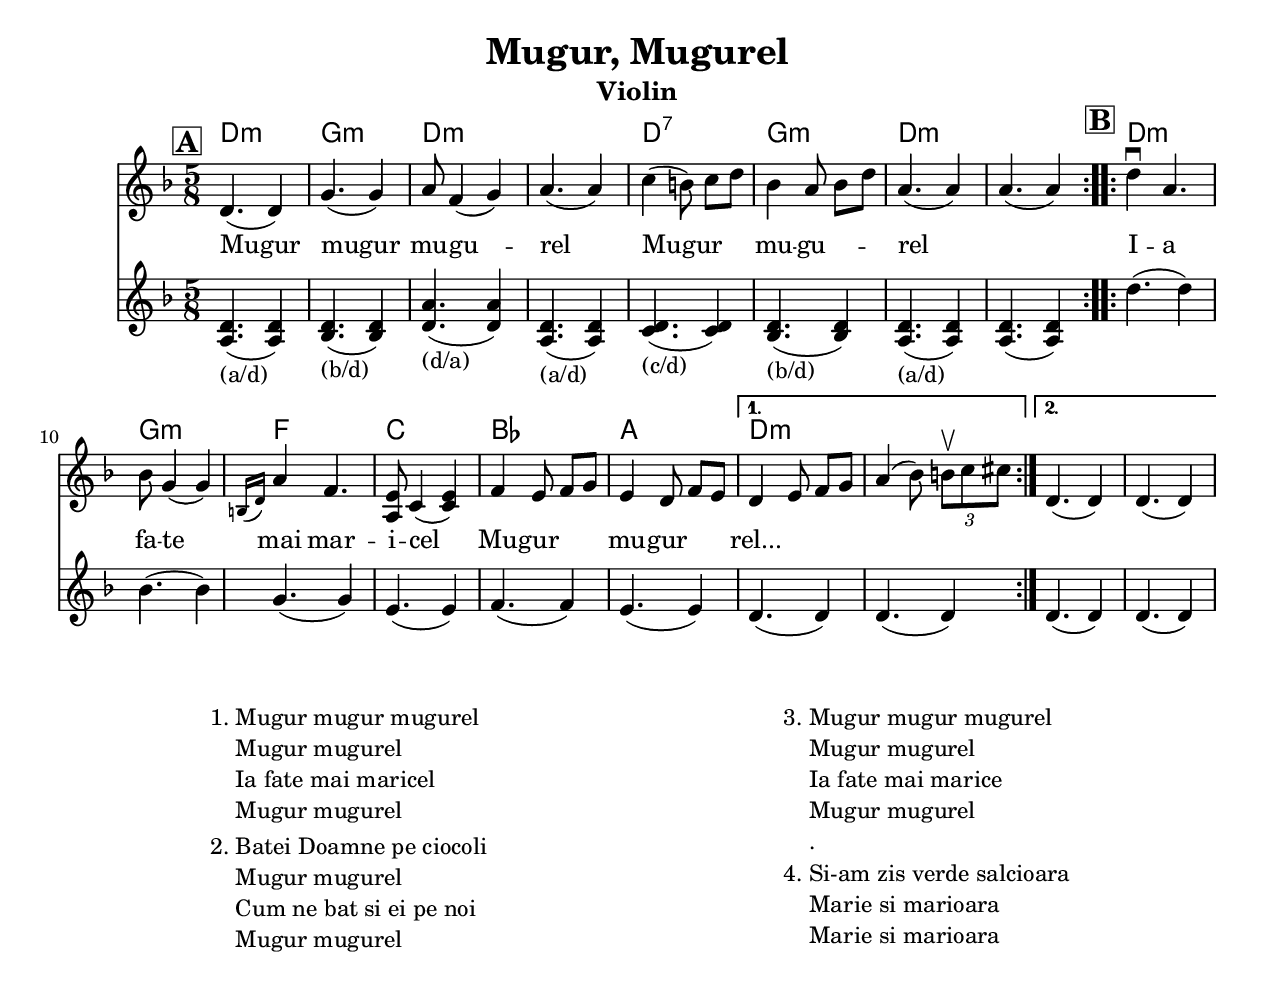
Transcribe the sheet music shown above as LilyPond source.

\version "2.24.0"
\include "english.ly"
%\pointAndClickOff
\paper{
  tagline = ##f
  print-all-headers = ##t
  #(set-paper-size "letter")
}
date = #(strftime "%d-%m-%Y" (localtime (current-time)))

%\markup{ \italic{ " Updated " \date  }  }

%\markup{ Got something to say? }
secund =\relative c'{
  \clef treble
  \key d \minor
  \time 5/8
  \set Score.rehearsalMarkFormatter = #format-mark-box-alphabet
  \repeat volta 2{
  \mark \default
    <a d>4._"(a/d)"(<a d>4)
    <bf d>4._"(b/d)"(<bf d>4)
    <d a'>4._"(d/a)" (<d a'>4)
    <d a>4._"(a/d)" (<d a>4)

    <c d>4._"(c/d)" (<c d>4)
    <bf d>4._"(b/d)"(<bf d>4)
    <a d>4._"(a/d)"(<a d>4)
    <a d>4.(<a d>4)|
  }
  \repeat volta 2{
  \mark \default
    d'4.(d4)
    bf4.(bf4)
    g4. (g4)
    e4. (e4)%c4. (c4)

    f4. (f4)
    e4. (e4)

  }
  \alternative {
    {
      d4. (d4)
      d4. (d4)
    }
    {
      d4. (d4)
      d4. (d4)
    }
  }
}
%#################################### Melody ########################
melody = \relative c' {
  \clef treble
  \key d \minor
  \time 5/8
  \set Score.rehearsalMarkFormatter = #format-mark-box-alphabet

  %\partial 16*3 a16 d f   %lead in notes

  \repeat volta 2{
  \mark \default
    d4. (d4)
    g4.(g4)
    a8 f4(g)
    a4.(a4)|

    c4(b8)c d %b natural
    bf4 a8 bf d
    a4.(a4)
    a4.(a4)|

  }
  %\alternative { { }{ } }

  \repeat volta 2{
  \mark \default
    d4\downbow a4. %reversed dotted note
    bf8 g4(g)
    \grace{b,16 (d)}a'4 f4.  %reversed dots
    <e a, >8 c4(<c e>)

    f4 e8 f g
    e4 d8 f e|

  }
  \alternative {
    {
      d4 e8 f g
      a4(bf8)\tuplet 3/2{b\upbow c cs}
    }
    {
      d,4.(d4)
      d4.(d4)
    }
  }

}

%################################# Lyrics #####################
\addlyrics{

  Mugur mugur mu -- gu -- rel
  Mugur \skip2 \skip2  mu -- gu -- \skip2 \skip2 rel
  \skip1
  I -- a fa -- te mai mar -- i -- cel
  Mu -- gur \skip2 \skip2  mu -- gur \skip2 \skip2  rel...


}
%{ this set works with single line version
  Mugur mugur mu -- gu -- rel
  Mugur \skip2 \skip2  mu -- gu -- \skip2 \skip2 rel
  \skip1
  I -- a fa -- te mai mar -- i -- cel
  Mu -- gur \skip2 \skip2  mu -- gur \skip2 \skip2  rel
%}
%################################# Chords #######################
harmonies = \chordmode {
  d8*5:m
  g8*5:m
  d8*10:m
  d8*5:7
  g8*5:m
  d8*10:m

  %B
  d8*5:m
  g8*5:m
  f8*5
  c8*5
  bf8*5
  a8*5
  d8*5:m
}

\score {
  <<
    \new ChordNames {
      \set chordChanges = ##f
      \harmonies
    }
    \new Staff
    \melody
    \new Staff \secund
  >>
  \header{
    title= "Mugur, Mugurel"
    subtitle=""
    composer= ""
    instrument = "Violin"
    arranger= ""
  }
  \midi{\tempo 4 = 120}
  \layout{indent = 1.0\cm}
}

% more verses:
\markup{}
\markup {
  \fill-line {
    \hspace #0.1 % distance from left margin
    \column {
      \line {
        "1."
        \column {
          "Mugur mugur mugurel"
          "Mugur mugurel"
          "Ia fate mai maricel"
          "Mugur mugurel"
        }
      }
      \hspace #0.2 % vertical distance between verses
      \line {
        "2."
        \column {
          "Batei Doamne pe ciocoli"
          "Mugur mugurel"
          "Cum ne bat si ei pe noi"
          "Mugur mugurel"
        }
      }

    }
    \hspace #0.1  % horiz. distance between columns
    \column {
      \line {
        "3."
        \column {
          "Mugur mugur mugurel"
          "Mugur mugurel"
          "Ia fate mai marice"
          "Mugur mugurel".
        }
      }
      \hspace #0.2 % distance between verses
      \line {
        "4."
        \column {
          "Si-am zis verde salcioara"
          "Marie si marioara"
          "Marie si marioara"
        }
      }

    }
    \hspace #0.1 % distance to right margin
  }
}



%{

mugur mugur mugurel
mugur mugurel
ia fate mai maricel
mugur mugurel

batei Doamne pe ciocoli
mugur mugurel
cum ne bat si ei pe noi
mugur mugurel

mugur mugur mugurel
mugur mugurel
ia fate mai maricel
mugur mugurel.

si-am zis verde salcioara
marie si marioara
marie si marioara
________________________
Mugur, mugurel Lyrics
Tudor Gheorghe

Mugur mugur mugurel
Mugur mugurel
Ia fa-te mai maricel!
Mugur mugurel (2x)

Ca ne-am saturat de iarna
Mugur mugurel
Si de rautate-n tara!
Mugur mugurel (2x)

Bate-i doamne pe ciocoi
Mugur mugurel
Cum ne bat si ei pe noi
Mugur mugurel (2x)

Mugur mugur mugurel
Mugur mugurel
Ia fa-te mai maricel!
Mugur mugurel (2x)

În oraşul ăsta am deschis eu ochii;
Salutare, locuri mândre, scumpe mie!
Doina doicei mele din copilărie
Sună-n tot oraşul: doica-mi cântă mie?
Glasul ei e-acesta? ori poate mă-nşel:
"Mugur, mugur, mugurel!..."

A plecat, odată, un copil voios,
Azi, bătrân, se-ntoarce tot pe-aceeaşi cale...
Hei, de-atunci ce mult e... griji, necazuri, boale,
Bucurii puţine, şi atâta jale!
Cum mai trece vremea..." trist îngână el:
"Mugur, mugur, mugurel!..."

Oare unde sunteţi, tovarăşi de joc?
D-aş vedea pe unul barem dintre voi!
Să mai stăm de vorbă, veseli amândoi,
Să ne reîntoarcem anii înapoi,
Anii cei de basme, să cânt iar cu el:
"Mugur, mugur, mugurel!..."

Fără de hodină, pasăre pribeagă
Care-şi cată cuibul cald de-odinioară
Când se-ntoarce iară mândra primăvară,
Gândul meu colindă, pretutindeni zboară,
Şi mă mir eu singur câte-mi spune el:
"Mugur, mugur, mugurel!..."

Sunt copil acuma, iarăşi sunt copil!
Pe-o nuia încalec... lumea e a mea!
Sare şi nechează murgul meu — nuia,
Merg la jgheab, devale, şi îi dau să bea...
Hii, murguţ, în lume, zboară rândunel...
"Mugur, mugur, mugurel!..."

Clătinat răsună clopotul din turn,
Calul, călăreţul cad de oboseală...
E-n amurg... acasă doica mă ia-n poală...
Aţipesc, şi visuri mândre mă înşală;
Doica mă alintă, cântă-ncetinel:
"Mugur, mugur, mugurel!..."

Adus de la "http://ro.wikisource.org/wiki/Mugur,_mugur,_mugurel..."
With an English translation
Mugur, mugurel

Mugur, mugur, mugurel,
Mugur, mugurel,
Ia fă-te mai măricel,
Mugur, mugurel,
Ia fă-te mai măricel,
Mugur, mugurel.

Că ne-am săturat de iarnă,
Mugur, mugurel,
Și de răutate-n țară,
Mugur, mugurel,
Și de răutate-n țară,
Mugur, mugurel.

Bate-i, Doamne, pe ciocoi,
Mugur, mugurel,
Cum ne bat și ei pe noi,
Mugur, mugurel,
Cum ne bat și ei pe noi,
Mugur, mugurel.

Mugur, mugur, mugurel,
Mugur, mugurel,
Ia fă-te mai măricel,
Mugur, mugurel,
Ia fă-te mai măricel,
Mugur, mugurel.
Video
Try to align
English
Sprout, you little sprout

Sprout, sprout, you little sprout
Sprout, you little sprout,
Just grow a little bit,
Sprout, you little sprout,
Just grow a little bit,
Sprout, you little sprout.

Because we're tired of winter,
Sprout, you little sprout,
And of the maliance from inside our country,
Sprout, you little sprout,
And of the maliance from inside our country,
Sprout, you little sprout.

God, punish the bootlickers,
Sprout, you little sprout,
Like they punish us,
Sprout, you little sprout,
Like they punish us,
Sprout, you little sprout.

Sprout, sprout, you little sprout
Sprout, you little sprout,
Just grow a little bit,
Sprout, you little sprout,
Just grow a little bit,
Sprout, you little sprout.


%}
